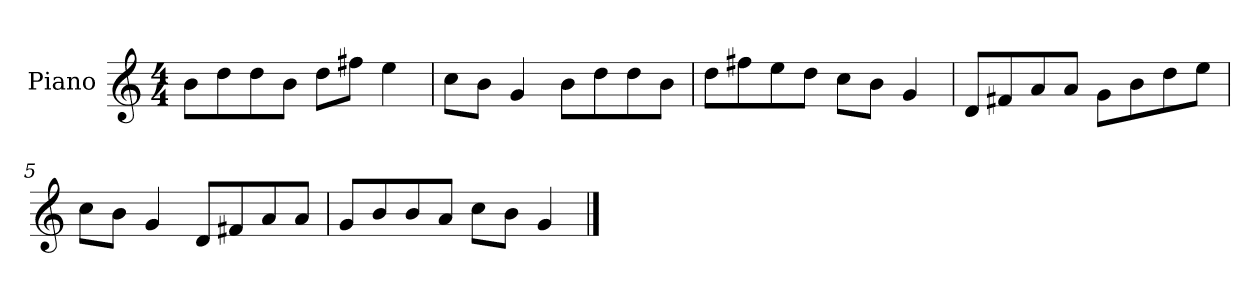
**kern
*part1
*staff1
*I"Piano
*I'P-no
*clefG2
*k[]
*M4/4
*MM90
=1
8b\L
8dd\
8dd\
8b\J
8dd\L
8ff#X\J
4ee\
=2
8cc\L
8b\J
4g/
8b\L
8dd\
8dd\
8b\J
=3
8dd\L
8ff#X\
8ee\
8dd\J
8cc\L
8b\J
4g/
=4
8d/L
8f#X/
8a/
8a/J
8g\L
8b\
8dd\
8ee\J
=5
8cc\L
8b\J
4g/
8d/L
8f#X/
8a/
8a/J
!!LO:LB:g=z
=6
8g/L
8b/
8b/
8a/J
8cc\L
8b\J
4g/
==
*-
